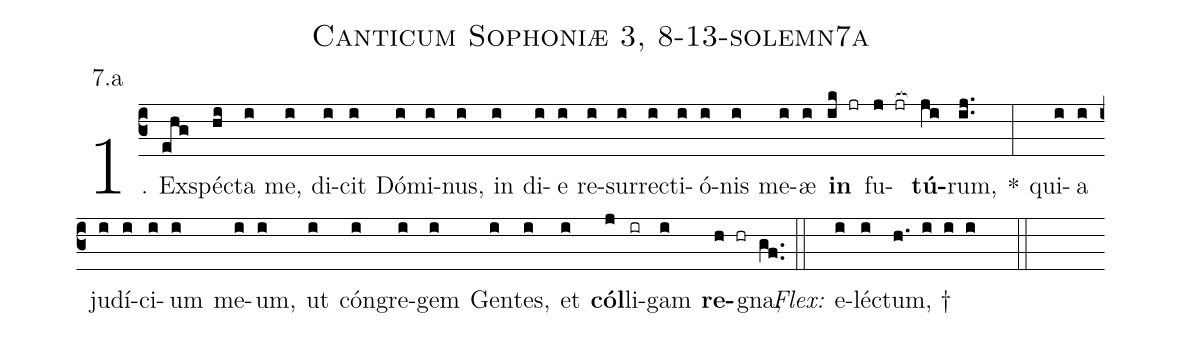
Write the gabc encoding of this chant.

name: Canticum Sophoniæ 3, 8-13-solemn7a;
annotation: 7.a;
%%
(c3)1. Ex(ehg)spéc(hi)ta(i) me,(i) di(i)cit(i) Dó(i)mi(i)nus,(i) in(i) di(i)e(i) re(i)sur(i)rec(i)ti(i)ó(i)nis(i) me(i)æ(i) <b>in</b>(ik jr) fu(j jr[ocb:1{])<b>tú</b>(ji[ocb:0}])rum,(ij..) *(:) qui(i)a(i) ju(i)dí(i)ci(i)um(i) me(i)um,(i) ut(i) cón(i)gre(i)gem(i) Gen(i)tes,(i) et(i) <b>cól</b>(j)li(ir)gam(i) <b>re</b>(h hr)gna,(gf..) (::)
<i>Flex:</i>()  e(i)léc(i)tum, †(h. i i i  ::)
